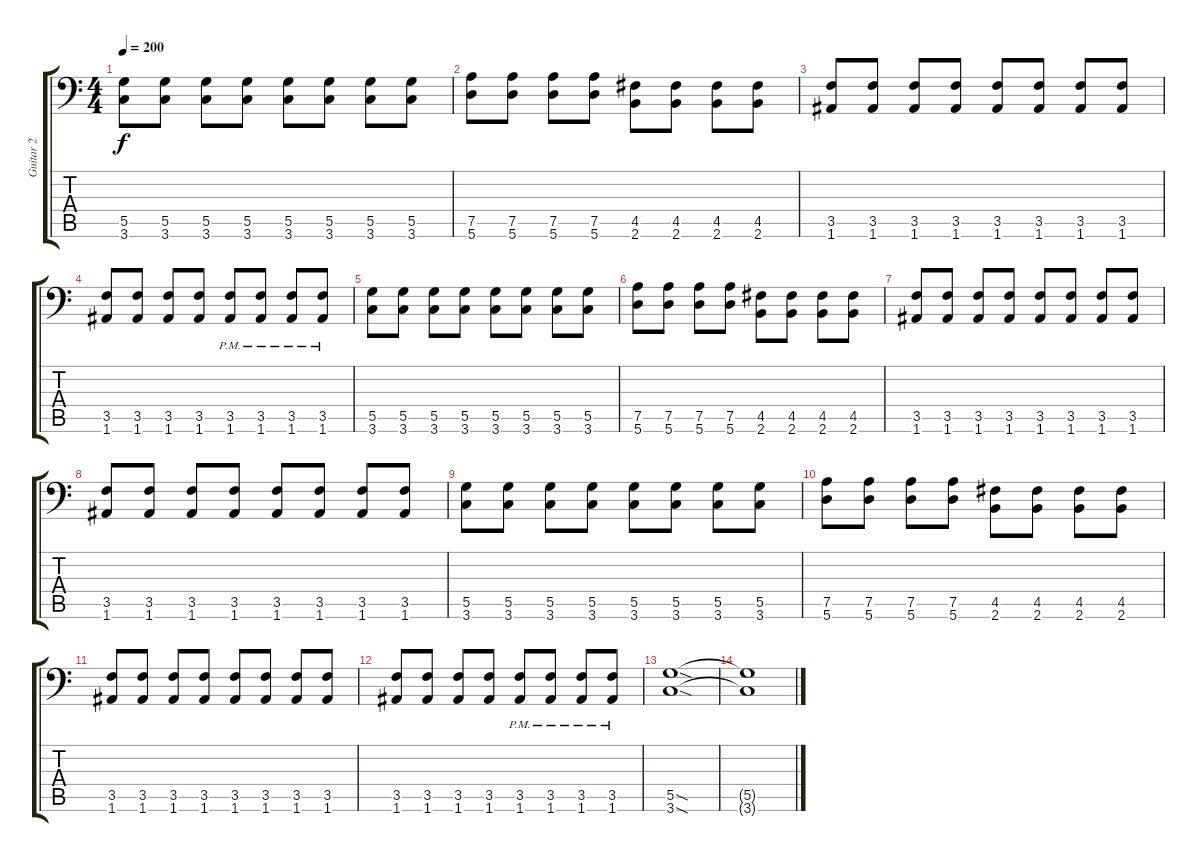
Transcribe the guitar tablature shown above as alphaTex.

\track ("Guitar 2" "Guitar 2") {instrument distortionguitar}
\staff {score tabs}
\tuning (A3 E3 C3 G2 D2 A1) {hide}
\ts (4 4)
\tempo 200
\clef f4
\ks c
(5.5 3.6).8{dy f} (5.5 3.6).8 (5.5 3.6).8 (5.5 3.6).8 (5.5 3.6).8 (5.5 3.6).8 (5.5 3.6).8 (5.5 3.6).8 |
(7.5 5.6).8 (7.5 5.6).8 (7.5 5.6).8 (7.5 5.6).8 (4.5 2.6).8 (4.5 2.6).8 (4.5 2.6).8 (4.5 2.6).8 |
(3.5 1.6).8 (3.5 1.6).8 (3.5 1.6).8 (3.5 1.6).8 (3.5 1.6).8 (3.5 1.6).8 (3.5 1.6).8 (3.5 1.6).8 |
(3.5 1.6).8 (3.5 1.6).8 (3.5 1.6).8 (3.5 1.6).8 (3.5{pm} 1.6{pm}).8 (3.5{pm} 1.6{pm}).8 (3.5{pm} 1.6{pm}).8 (3.5{pm} 1.6{pm}).8 |
(5.5 3.6).8 (5.5 3.6).8 (5.5 3.6).8 (5.5 3.6).8 (5.5 3.6).8 (5.5 3.6).8 (5.5 3.6).8 (5.5 3.6).8 |
(7.5 5.6).8 (7.5 5.6).8 (7.5 5.6).8 (7.5 5.6).8 (4.5 2.6).8 (4.5 2.6).8 (4.5 2.6).8 (4.5 2.6).8 |
(3.5 1.6).8 (3.5 1.6).8 (3.5 1.6).8 (3.5 1.6).8 (3.5 1.6).8 (3.5 1.6).8 (3.5 1.6).8 (3.5 1.6).8 |
(3.5 1.6).8 (3.5 1.6).8 (3.5 1.6).8 (3.5 1.6).8 (3.5 1.6).8 (3.5 1.6).8 (3.5 1.6).8 (3.5 1.6).8 |
(5.5 3.6).8 (5.5 3.6).8 (5.5 3.6).8 (5.5 3.6).8 (5.5 3.6).8 (5.5 3.6).8 (5.5 3.6).8 (5.5 3.6).8 |
(7.5 5.6).8 (7.5 5.6).8 (7.5 5.6).8 (7.5 5.6).8 (4.5 2.6).8 (4.5 2.6).8 (4.5 2.6).8 (4.5 2.6).8 |
(3.5 1.6).8 (3.5 1.6).8 (3.5 1.6).8 (3.5 1.6).8 (3.5 1.6).8 (3.5 1.6).8 (3.5 1.6).8 (3.5 1.6).8 |
(3.5 1.6).8 (3.5 1.6).8 (3.5 1.6).8 (3.5 1.6).8 (3.5{pm} 1.6{pm}).8 (3.5{pm} 1.6{pm}).8 (3.5{pm} 1.6{pm}).8 (3.5{pm} 1.6{pm}).8 |
(5.5{sod} 3.6{sod}).1 |
(5.5{t} 3.6{t}).1
